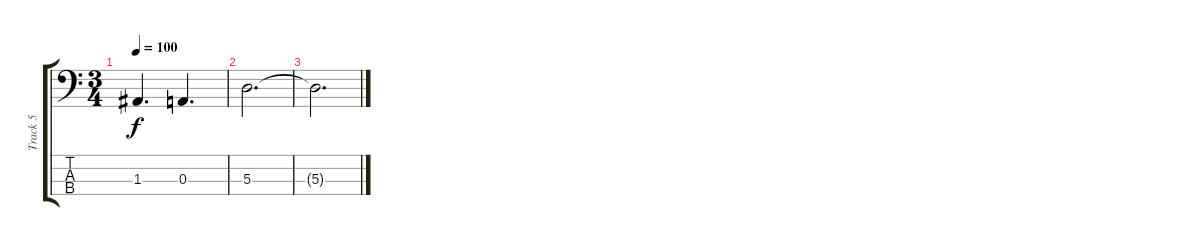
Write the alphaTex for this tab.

\track ("Track 5" "Track 5") {instrument electricbasspick}
\staff {score tabs}
\tuning (G2 D2 A1 E1) {hide}
\ts (3 4)
\tempo 100
\clef f4
\ks c
1.3.4{d dy f} 0.3.4{d} |
5.3.2{d} |
5.3{t}.2{d}
